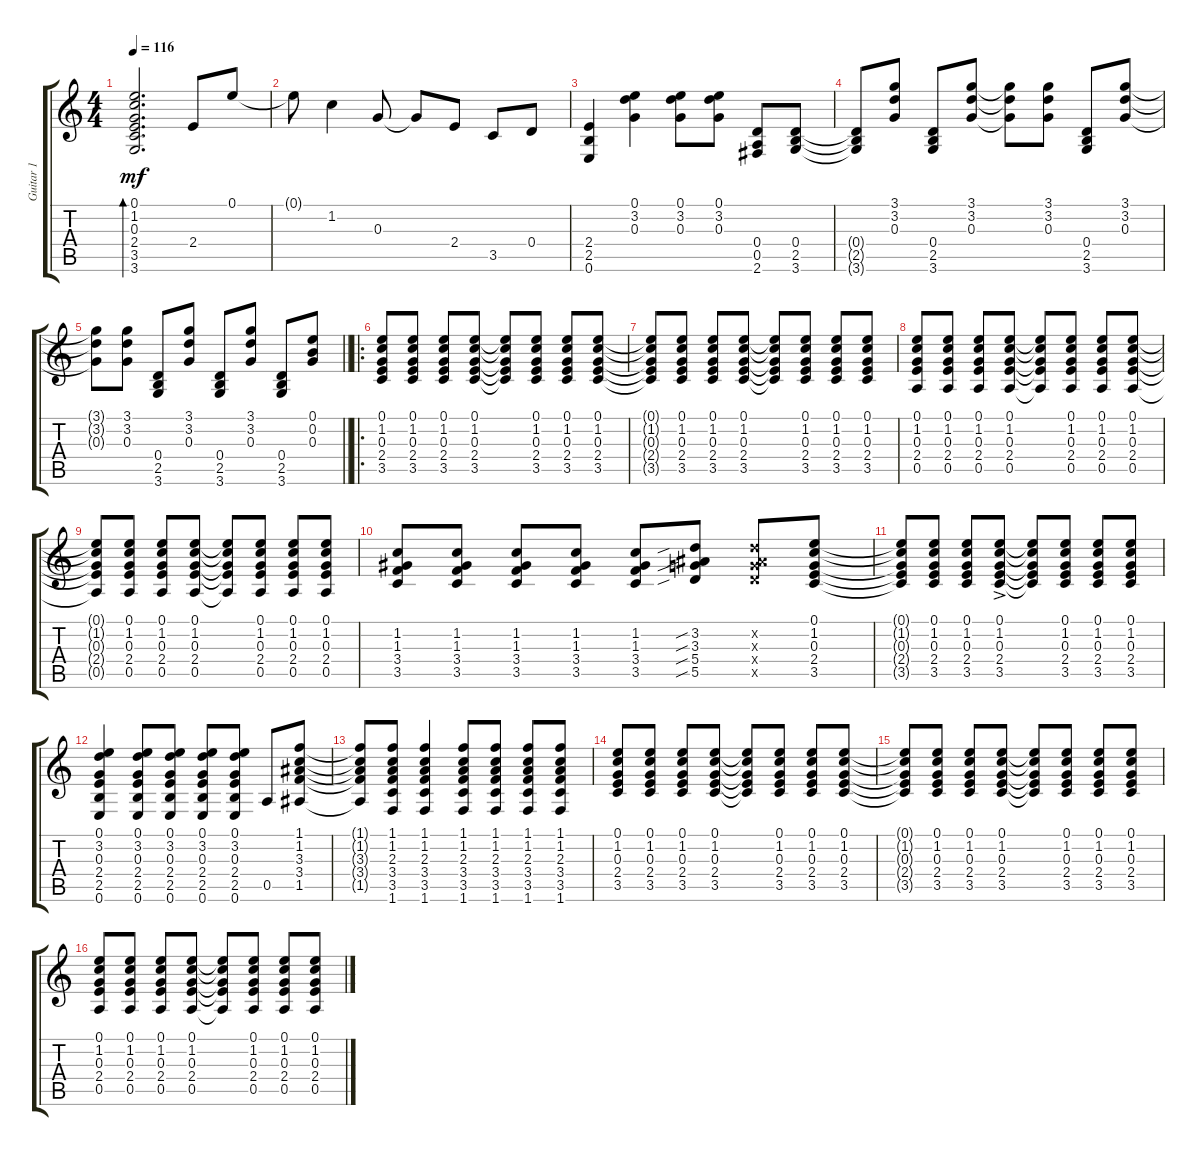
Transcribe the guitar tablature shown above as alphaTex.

\track ("Guitar 1" "Guitar 1") {instrument electricguitarclean}
\staff {score tabs}
\tuning (E4 B3 G3 D3 A2 E2) {hide}
\ts (4 4)
\tempo 116
\clef g2
\ks c
(0.1 1.2 0.3 2.4 3.5 3.6).2{d bd 30 dy mf instrument electricguitarclean} 2.4.8 0.1.8 |
0.1{t}.8 1.2.4 0.3.8 0.3{t}.8 2.4.8 3.5.8 0.4.8 |
(2.4 2.5 0.6).4 (0.1 3.2 0.3).4 (0.1 3.2 0.3).8 (0.1 3.2 0.3).8 (0.4 0.5 2.6).8 (0.4 2.5 3.6).8 |
(0.4{t} 2.5{t} 3.6{t}).8 (3.1 3.2 0.3).8 (0.4 2.5 3.6).8 (3.1 3.2 0.3).8 (3.1{t} 3.2{t} 0.3{t}).8 (3.1 3.2 0.3).8 (0.4 2.5 3.6).8 (3.1 3.2 0.3).8 |
\barLineRight lightlight
(3.1{t} 3.2{t} 0.3{t}).8 (3.1 3.2 0.3).8 (0.4 2.5 3.6).8 (3.1 3.2 0.3).8 (0.4 2.5 3.6).8 (3.1 3.2 0.3).8 (0.4 2.5 3.6).8 (0.1 0.2 0.3).8 |
\ro
(0.1 1.2 0.3 2.4 3.5).8 (0.1 1.2 0.3 2.4 3.5).8 (0.1 1.2 0.3 2.4 3.5).8 (0.1 1.2 0.3 2.4 3.5).8 (0.1{t} 1.2{t} 0.3{t} 2.4{t} 3.5{t}).8 (0.1 1.2 0.3 2.4 3.5).8 (0.1 1.2 0.3 2.4 3.5).8 (0.1 1.2 0.3 2.4 3.5).8 |
(0.1{t} 1.2{t} 0.3{t} 2.4{t} 3.5{t}).8 (0.1 1.2 0.3 2.4 3.5).8 (0.1 1.2 0.3 2.4 3.5).8 (0.1 1.2 0.3 2.4 3.5).8 (0.1{t} 1.2{t} 0.3{t} 2.4{t} 3.5{t}).8 (0.1 1.2 0.3 2.4 3.5).8 (0.1 1.2 0.3 2.4 3.5).8 (0.1 1.2 0.3 2.4 3.5).8 |
(0.1 1.2 0.3 2.4 0.5).8 (0.1 1.2 0.3 2.4 0.5).8 (0.1 1.2 0.3 2.4 0.5).8 (0.1 1.2 0.3 2.4 0.5).8 (0.1{t} 1.2{t} 0.3{t} 2.4{t} 0.5{t}).8 (0.1 1.2 0.3 2.4 0.5).8 (0.1 1.2 0.3 2.4 0.5).8 (0.1 1.2 0.3 2.4 0.5).8 |
(0.1{t} 1.2{t} 0.3{t} 2.4{t} 0.5{t}).8 (0.1 1.2 0.3 2.4 0.5).8 (0.1 1.2 0.3 2.4 0.5).8 (0.1 1.2 0.3 2.4 0.5).8 (0.1{t} 1.2{t} 0.3{t} 2.4{t} 0.5{t}).8 (0.1 1.2 0.3 2.4 0.5).8 (0.1 1.2 0.3 2.4 0.5).8 (0.1 1.2 0.3 2.4 0.5).8 |
(1.2 1.3 3.4 3.5).8 (1.2 1.3 3.4 3.5).8 (1.2 1.3 3.4 3.5).8 (1.2 1.3 3.4 3.5).8 (1.2 1.3 3.4 3.5).8 (3.2{sib} 3.3{sib} 5.4{sib} 5.5{sib}).8 (3.2{x} 3.3{x} 5.4{x} 5.5{x}).8 (0.1 1.2 0.3 2.4 3.5).8 |
(0.1{t} 1.2{t} 0.3{t} 2.4{t} 3.5{t}).8 (0.1 1.2 0.3 2.4 3.5).8 (0.1 1.2 0.3 2.4 3.5).8 (0.1{ac} 1.2{ac} 0.3{ac} 2.4{ac} 3.5{ac}).8 (0.1{t} 1.2{t} 0.3{t} 2.4{t} 3.5{t}).8 (0.1 1.2 0.3 2.4 3.5).8 (0.1 1.2 0.3 2.4 3.5).8 (0.1 1.2 0.3 2.4 3.5).8 |
(0.1 3.2 0.3 2.4 2.5 0.6).4 (0.1 3.2 0.3 2.4 2.5 0.6).8 (0.1 3.2 0.3 2.4 2.5 0.6).8 (0.1 3.2 0.3 2.4 2.5 0.6).8 (0.1 3.2 0.3 2.4 2.5 0.6).8 0.5.8 (1.1 1.2 3.3 3.4 1.5).8 |
(1.1{t} 1.2{t} 3.3{t} 3.4{t} 1.5{t}).8 (1.1 1.2 2.3 3.4 3.5 1.6).8 (1.1 1.2 2.3 3.4 3.5 1.6).4 (1.1 1.2 2.3 3.4 3.5 1.6).8 (1.1 1.2 2.3 3.4 3.5 1.6).8 (1.1 1.2 2.3 3.4 3.5 1.6).8 (1.1 1.2 2.3 3.4 3.5 1.6).8 |
(0.1 1.2 0.3 2.4 3.5).8 (0.1 1.2 0.3 2.4 3.5).8 (0.1 1.2 0.3 2.4 3.5).8 (0.1 1.2 0.3 2.4 3.5).8 (0.1{t} 1.2{t} 0.3{t} 2.4{t} 3.5{t}).8 (0.1 1.2 0.3 2.4 3.5).8 (0.1 1.2 0.3 2.4 3.5).8 (0.1 1.2 0.3 2.4 3.5).8 |
(0.1{t} 1.2{t} 0.3{t} 2.4{t} 3.5{t}).8 (0.1 1.2 0.3 2.4 3.5).8 (0.1 1.2 0.3 2.4 3.5).8 (0.1 1.2 0.3 2.4 3.5).8 (0.1{t} 1.2{t} 0.3{t} 2.4{t} 3.5{t}).8 (0.1 1.2 0.3 2.4 3.5).8 (0.1 1.2 0.3 2.4 3.5).8 (0.1 1.2 0.3 2.4 3.5).8 |
(0.1 1.2 0.3 2.4 0.5).8 (0.1 1.2 0.3 2.4 0.5).8 (0.1 1.2 0.3 2.4 0.5).8 (0.1 1.2 0.3 2.4 0.5).8 (0.1{t} 1.2{t} 0.3{t} 2.4{t} 0.5{t}).8 (0.1 1.2 0.3 2.4 0.5).8 (0.1 1.2 0.3 2.4 0.5).8 (0.1 1.2 0.3 2.4 0.5).8
